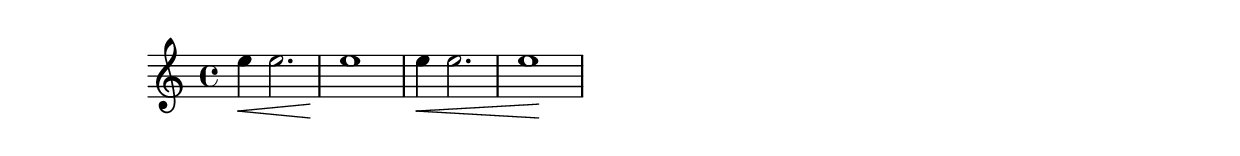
%% Do not edit this file; it is auto-generated from LSR http://lsr.dsi.unimi.it
%% This file is in the public domain.
\version "2.13.1"

\header {
  lsrtags = "expressive-marks, tweaks-and-overrides"

%% Translation of GIT committish: dff50e8e1d3134657a6b6203b9c93826dc4cef65
  texidoces = "
Si la nota que da fin a un regulador cae sobre la primera parte de
un compás, el regulador se detiene en la línea divisoria
inmediatamente precedente.  Se puede controlar este comportamiento
sobreescribiendo la propiedad @code{to-barline}.

"
  doctitlees = "Establecer el comportamiento de los reguladores en las barras de compás"
  
%% Translation of GIT committish: 6ce7f350682dfa99af97929be1dec6b9f1cbc01a
texidocde = "
Wenn die Note, an welcher eine Crescendo-Klammer endet, die erste Note
eines Taktes ist, wird die Klammer an der vorhergehenden Tatklinie
beendet.  Dieses Verhalten kann auch mit der Eigenschaft
@code{'to-barline} geändert werden:
"
  doctitlede = "Das Verhalten von Crescendo-Klammern an Taktlinien beeinflussen"

  texidoc = "
If the note which ends a hairpin falls on a downbeat, the hairpin stops
at the bar line immediately preceding.  This behavior can be controlled
by overriding the @code{'to-barline} property.

"
  doctitle = "Setting hairpin behavior at bar lines"
} % begin verbatim

\relative c'' {
  e4\< e2.
  e1\!
  \override Hairpin #'to-barline = ##f
  e4\< e2.
  e1\!
}
